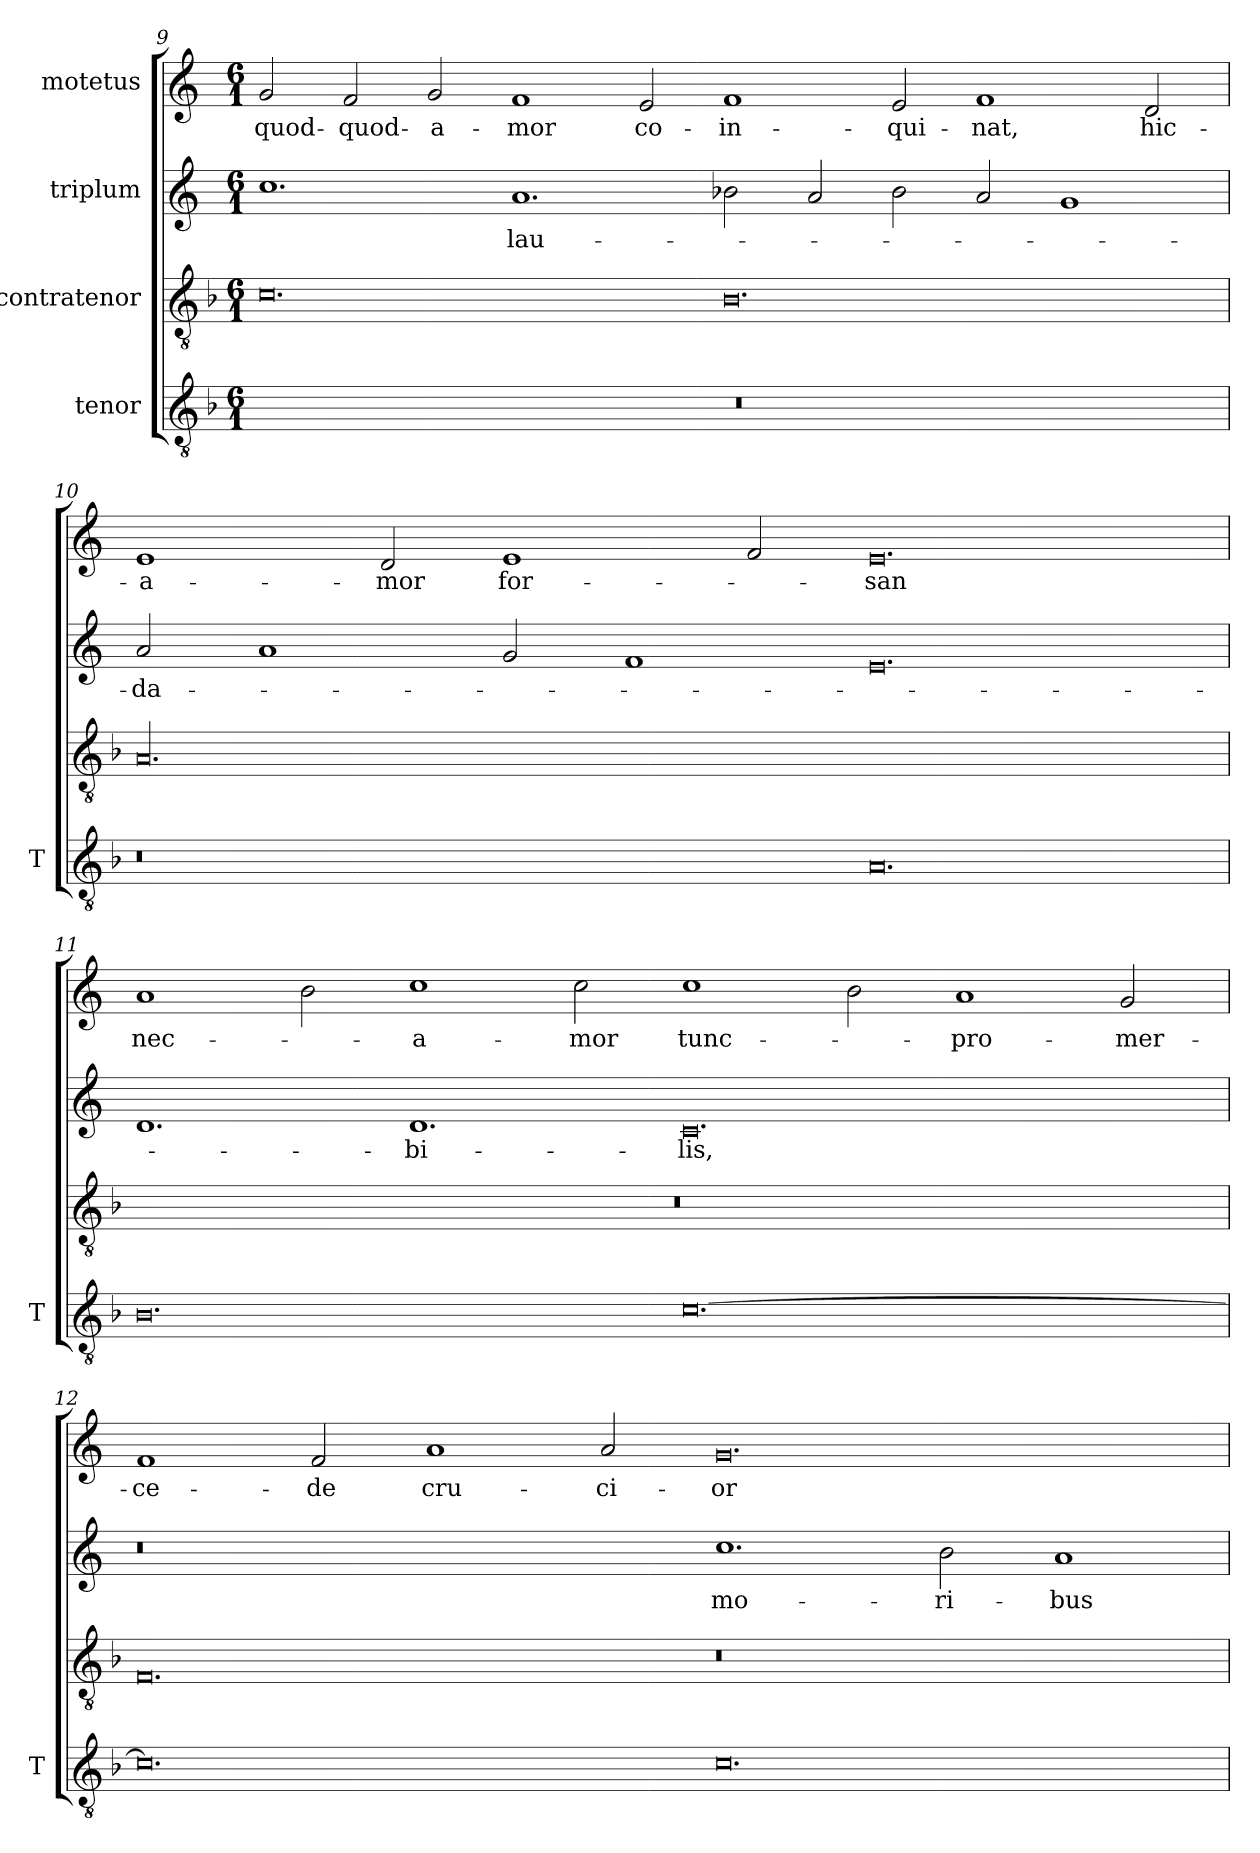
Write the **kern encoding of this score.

**kern	**kern	**kern	**text	**kern	**text
*part4	*part3	*part2	*part2	*part1	*part1
*staff4	*staff3	*staff2	*staff2	*staff1	*staff1
*I"tenor	*I"contratenor	*I"triplum	*	*I"motetus	*
*I'T	*	*	*	*	*
!!LO:PB:g=z
*clefGv2	*clefGv2	*clefG2	*	*clefG2	*
*k[b-]	*k[b-]	*k[]	*	*k[]	*
*F:	*F:	*C:	*	*C:	*
*M6/1	*M6/1	*M6/1	*	*M6/1	*
=9	=9	=9	=9	=9	=9
00.r	0.c\	1.cc\	.	2g/	quod-
.	.	.	.	2f/	quod-
.	.	.	.	2g/	a-
.	.	1.a/	lau-	1f/	-mor
.	.	.	.	2e/	co-
.	0.B-\	2b-X\	.	1f/	-in-
.	.	2a/	.	.	.
.	.	2b-\	.	2e/	-qui-
.	.	2a/	.	1f/	-nat,
.	.	1g/	.	.	.
.	.	.	.	2d/	hic-
=10	=10	=10	=10	=10	=10
0.r	00.A/	2a/	-da-	1e/	a-
.	.	1a/	.	.	.
.	.	.	.	2d/	-mor
.	.	2g/	.	1e/	for-
.	.	1f/	.	.	.
.	.	.	.	2f/	.
0.A/	.	0.e/	.	0.e/	-san
=11	=11	=11	=11	=11	=11
0.B-\	00.r	1.d/	.	1a/	nec-
.	.	.	.	2b\	.
.	.	1.d/	-bi-	1cc\	a-
.	.	.	.	2cc\	-mor
[0.c\	.	0.c/	-lis,	1cc\	tunc-
.	.	.	.	2b\	.
.	.	.	.	1a/	pro-
.	.	.	.	2g/	mer-
=12	=12	=12	=12	=12	=12
0.c\]	0.F/	0.r	.	1f/	-ce-
.	.	.	.	2f/	-de
.	.	.	.	1a/	cru-
.	.	.	.	2a/	-ci-
0.c\	0.r	1.cc\	mo-	0.g/	-or
.	.	2b\	-ri-	.	.
.	.	1a/	-bus	.	.
=	=	=	=	=	=
*-	*-	*-	*-	*-	*-
